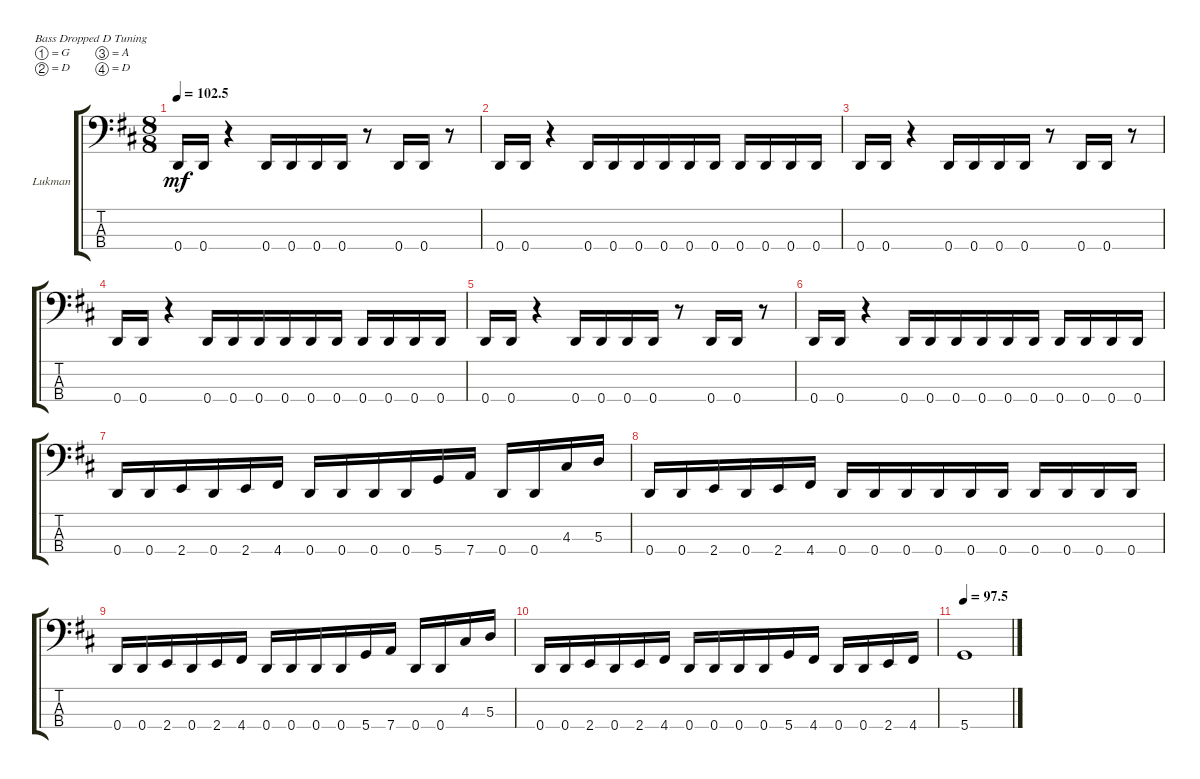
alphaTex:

\defaultSystemsLayout 4
\bracketExtendMode groupsimilarinstruments
\firstSystemTrackNameOrientation horizontal
\otherSystemsTrackNameOrientation horizontal
\track ("Bass" "Lukman") {instrument electricbassfinger}
\staff {score tabs}
\tuning (G2 D2 A1 D1)
\ts (8 8)
\tempo
102.5
\accidentals auto
\clef f4
\ottava regular
\simile none
\ks d
0.4.16{dy mf} 0.4.16 r.4 0.4.16 0.4.16 0.4.16 0.4.16 r.8 0.4.16 0.4.16 r.8 |
0.4.16 0.4.16 r.4 0.4.16 0.4.16 0.4.16 0.4.16 0.4.16 0.4.16 0.4.16 0.4.16 0.4.16 0.4.16 |
0.4.16 0.4.16 r.4 0.4.16 0.4.16 0.4.16 0.4.16 r.8 0.4.16 0.4.16 r.8 |
0.4.16 0.4.16 r.4 0.4.16 0.4.16 0.4.16 0.4.16 0.4.16 0.4.16 0.4.16 0.4.16 0.4.16 0.4.16 |
0.4.16 0.4.16 r.4 0.4.16 0.4.16 0.4.16 0.4.16 r.8 0.4.16 0.4.16 r.8 |
0.4.16 0.4.16 r.4 0.4.16 0.4.16 0.4.16 0.4.16 0.4.16 0.4.16 0.4.16 0.4.16 0.4.16 0.4.16 |
0.4.16 0.4.16 2.4.16 0.4.16 2.4.16 4.4.16 0.4.16 0.4.16 0.4.16 0.4.16 5.4.16 7.4.16 0.4.16 0.4.16 4.3.16 5.3.16 |
0.4.16 0.4.16 2.4.16 0.4.16 2.4.16 4.4.16 0.4.16 0.4.16 0.4.16 0.4.16 0.4.16 0.4.16 0.4.16 0.4.16 0.4.16 0.4.16 |
0.4.16 0.4.16 2.4.16 0.4.16 2.4.16 4.4.16 0.4.16 0.4.16 0.4.16 0.4.16 5.4.16 7.4.16 0.4.16 0.4.16 4.3.16 5.3.16 |
0.4.16 0.4.16 2.4.16 0.4.16 2.4.16 4.4.16 0.4.16 0.4.16 0.4.16 0.4.16 5.4.16 4.4.16 0.4.16 0.4.16 2.4.16 4.4.16 |
\tempo
97.5 5.4.1
